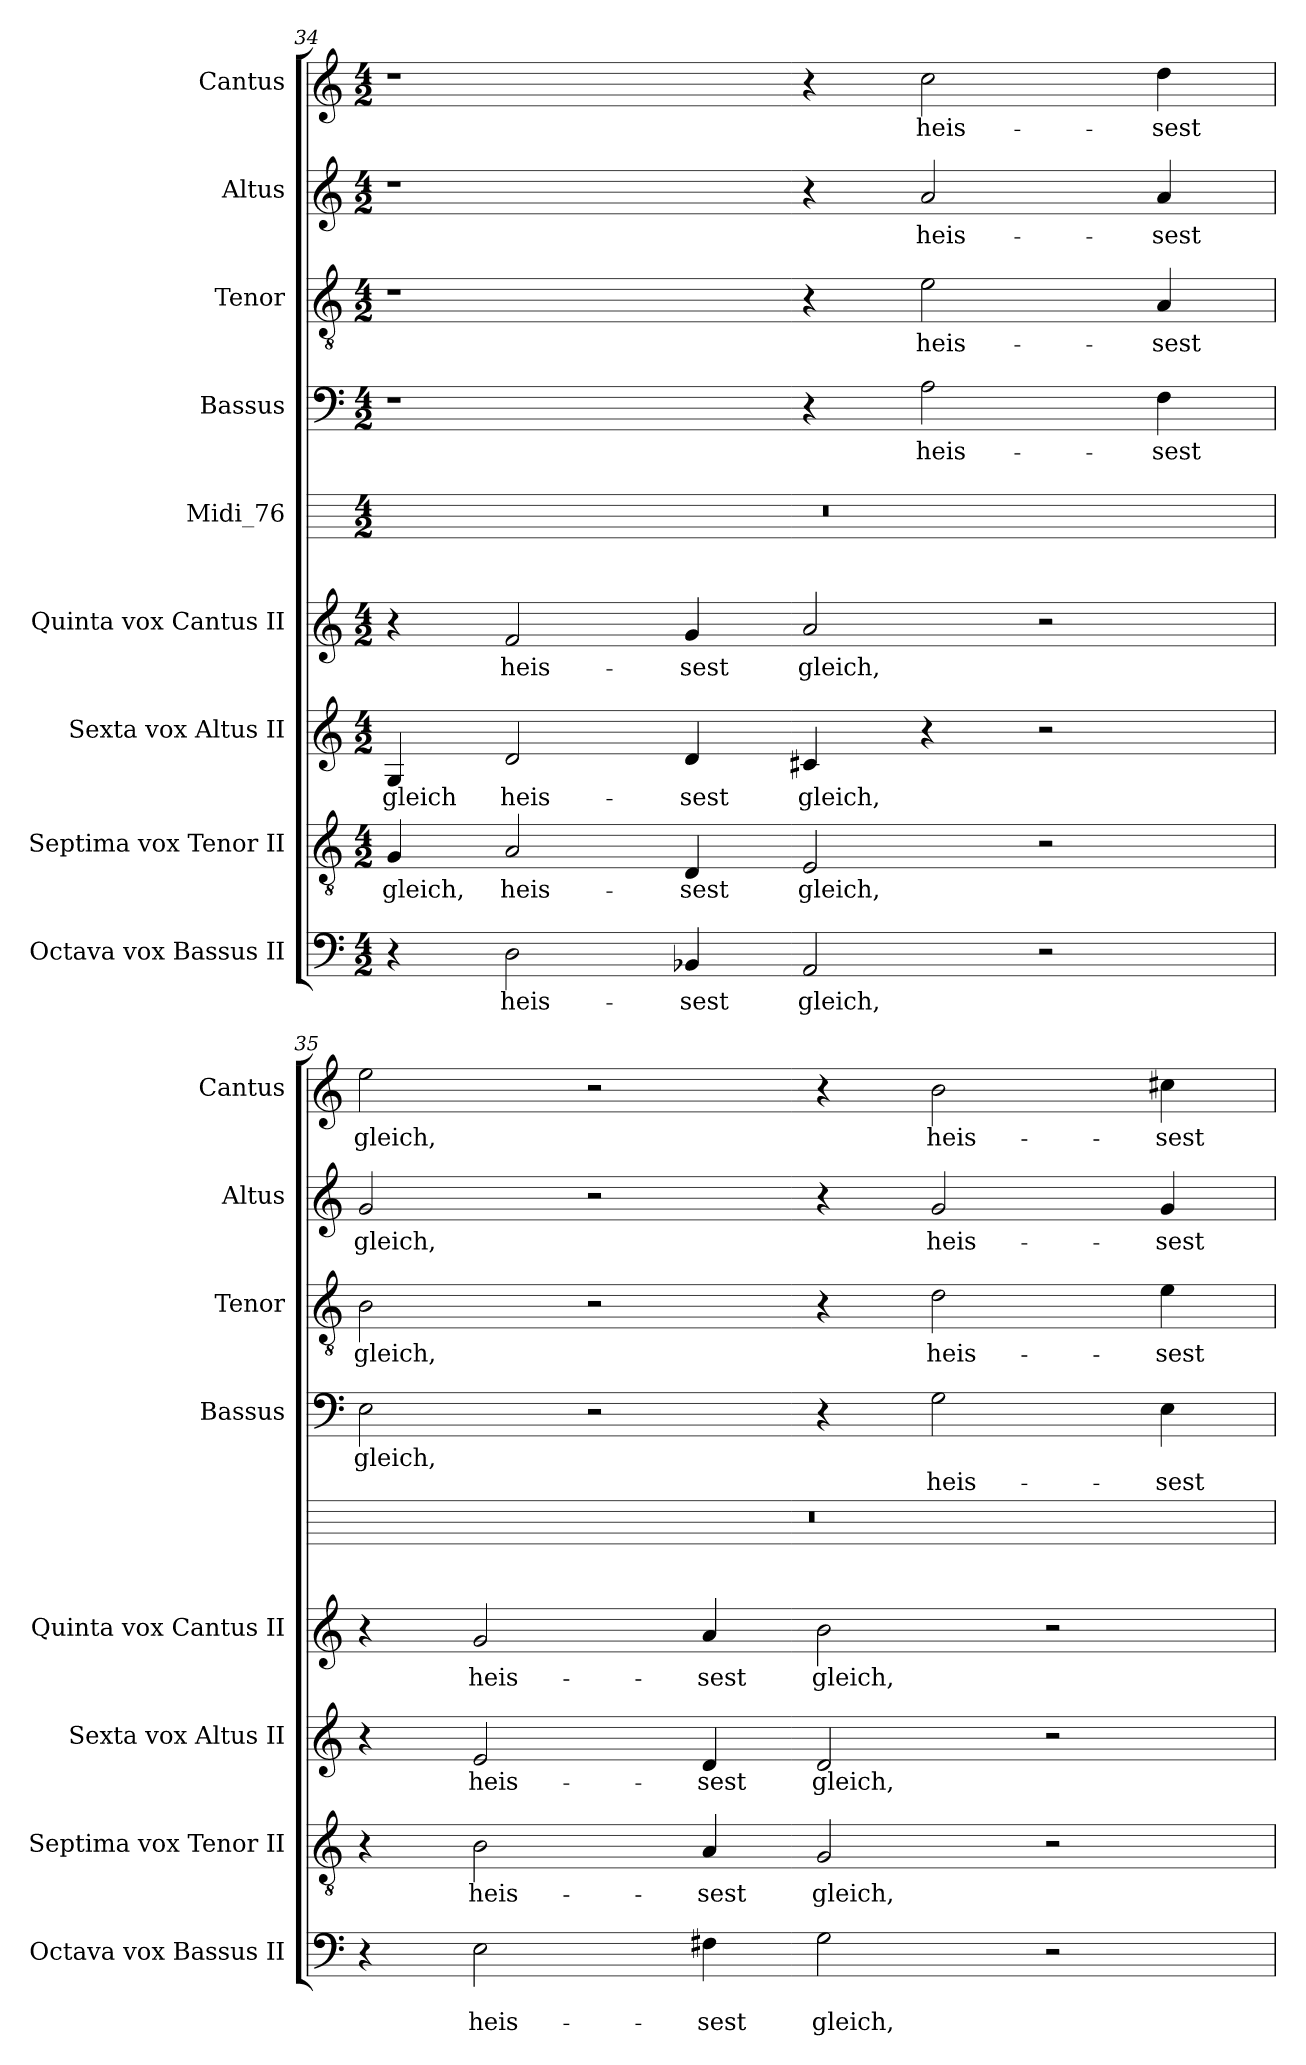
**kern	**text	**text	**kern	**text	**kern	**text	**kern	**text	**kern	**kern	**text	**text	**kern	**text	**kern	**text	**kern	**text
*part9	*part9	*part9	*part8	*part8	*part7	*part7	*part6	*part6	*part5	*part4	*part4	*part4	*part3	*part3	*part2	*part2	*part1	*part1
*staff9	*staff9	*staff9	*staff8	*staff8	*staff7	*staff7	*staff6	*staff6	*staff5	*staff4	*staff4	*staff4	*staff3	*staff3	*staff2	*staff2	*staff1	*staff1
*I"Octava vox Bassus II	*	*	*I"Septima vox Tenor II	*	*I"Sexta vox Altus II	*	*I"Quinta vox Cantus II	*	*I"Midi_76	*I"Bassus	*	*	*I"Tenor	*	*I"Altus	*	*I"Cantus	*
*I'Octava vox Bassus II	*	*	*I'Septima vox Tenor II	*	*I'Sexta vox Altus II	*	*I'Quinta vox Cantus II	*	*	*I'Bassus	*	*	*I'Tenor	*	*I'Altus	*	*I'Cantus	*
!!LO:LB:g=z
*clefF4	*	*	*clefGv2	*	*clefG2	*	*clefG2	*	*	*clefF4	*	*	*clefGv2	*	*clefG2	*	*clefG2	*
*k[]	*	*	*k[]	*	*k[]	*	*k[]	*	*	*k[]	*	*	*k[]	*	*k[]	*	*k[]	*
*C:	*	*	*C:	*	*C:	*	*C:	*	*	*C:	*	*	*C:	*	*C:	*	*C:	*
*M4/2	*	*	*M4/2	*	*M4/2	*	*M4/2	*	*M4/2	*M4/2	*	*	*M4/2	*	*M4/2	*	*M4/2	*
=34	=34	=34	=34	=34	=34	=34	=34	=34	=34	=34	=34	=34	=34	=34	=34	=34	=34	=34
!	!	!	!	!LO:LY:b	!	!LO:LY:b	!	!	!	!	!	!	!	!	!	!	!	!
4r	.	.	4G	gleich,	4G	gleich	4r	.	0r	1r	.	.	1r	.	1r	.	1r	.
!	!LO:LY:b	!	!	!LO:LY:b	!	!LO:LY:b	!	!LO:LY:b	!	!	!	!	!	!	!	!	!	!
2D	heis-	.	2A	heis-	2d	heis-	2f	heis-	.	.	.	.	.	.	.	.	.	.
!	!LO:LY:b	!	!	!LO:LY:b	!	!LO:LY:b	!	!LO:LY:b	!	!	!	!	!	!	!	!	!	!
4BB-X	-sest	.	4D	-sest	4d	-sest	4g	-sest	.	.	.	.	.	.	.	.	.	.
!	!LO:LY:b	!	!	!LO:LY:b	!	!LO:LY:b	!	!LO:LY:b	!	!	!	!	!	!	!	!	!	!
2AA	gleich,	.	2E	gleich,	4c#X	gleich,	2a	gleich,	.	4r	.	.	4r	.	4r	.	4r	.
!	!	!	!	!	!	!	!	!	!	!	!LO:LY:b	!	!	!LO:LY:b	!	!LO:LY:b	!	!LO:LY:b
.	.	.	.	.	4r	.	.	.	.	2A	heis-	.	2e	heis-	2a	heis-	2cc	heis-
2r	.	.	2r	.	2r	.	2r	.	.	.	.	.	.	.	.	.	.	.
!	!	!	!	!	!	!	!	!	!	!	!LO:LY:b	!	!	!LO:LY:b	!	!LO:LY:b	!	!LO:LY:b
.	.	.	.	.	.	.	.	.	.	4F	-sest	.	4A	-sest	4a	-sest	4dd	-sest
=35	=35	=35	=35	=35	=35	=35	=35	=35	=35	=35	=35	=35	=35	=35	=35	=35	=35	=35
!	!	!	!	!	!	!	!	!	!	!	!LO:LY:b	!	!	!LO:LY:b	!	!LO:LY:b	!	!LO:LY:b
4r	.	.	4r	.	4r	.	4r	.	0r	2E	gleich,	.	2B	gleich,	2g	gleich,	2ee	gleich,
!	!	!LO:LY:b	!	!LO:LY:b	!	!LO:LY:b	!	!LO:LY:b	!	!	!	!	!	!	!	!	!	!
2E	.	heis-	2B	heis-	2e	heis-	2g	heis-	.	.	.	.	.	.	.	.	.	.
.	.	.	.	.	.	.	.	.	.	2r	.	.	2r	.	2r	.	2r	.
!	!	!LO:LY:b	!	!LO:LY:b	!	!LO:LY:b	!	!LO:LY:b	!	!	!	!	!	!	!	!	!	!
4F#X	.	-sest	4A	-sest	4d	-sest	4a	-sest	.	.	.	.	.	.	.	.	.	.
!	!	!LO:LY:b	!	!LO:LY:b	!	!LO:LY:b	!	!LO:LY:b	!	!	!	!	!	!	!	!	!	!
2G	.	gleich,	2G	gleich,	2d	gleich,	2b	gleich,	.	4r	.	.	4r	.	4r	.	4r	.
!	!	!	!	!	!	!	!	!	!	!	!	!LO:LY:b	!	!LO:LY:b	!	!LO:LY:b	!	!LO:LY:b
.	.	.	.	.	.	.	.	.	.	2G	.	heis-	2d	heis-	2g	heis-	2b	heis-
2r	.	.	2r	.	2r	.	2r	.	.	.	.	.	.	.	.	.	.	.
!	!	!	!	!	!	!	!	!	!	!	!	!LO:LY:b	!	!LO:LY:b	!	!LO:LY:b	!	!LO:LY:b
.	.	.	.	.	.	.	.	.	.	4E	.	-sest	4e	-sest	4g	-sest	4cc#X	-sest
=	=	=	=	=	=	=	=	=	=	=	=	=	=	=	=	=	=	=
*-	*-	*-	*-	*-	*-	*-	*-	*-	*-	*-	*-	*-	*-	*-	*-	*-	*-	*-
